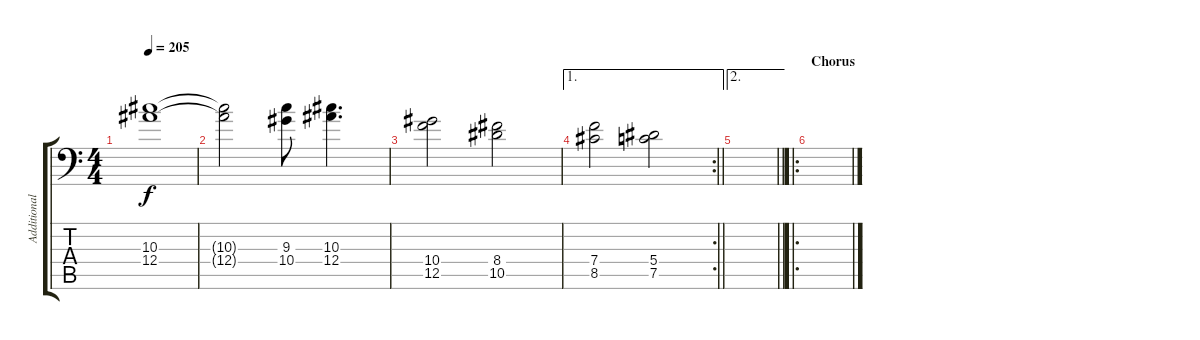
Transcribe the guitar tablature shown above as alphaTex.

\track ("Additional Guitar" "Additional") {instrument overdrivenguitar}
\staff {score tabs}
\tuning (C4 G3 Eb3 Bb2 F2 Bb1) {hide}
\ts (4 4)
\tempo 205
\clef f4
\ks c
(10.3 12.4).1{dy f} |
(10.3{t} 12.4{t}).2 (9.3 10.4).8 (10.3 12.4).4{d} |
(10.4 12.5).2 (8.4 10.5).2 |
\ae 1
\rc 2
\barLineRight lightlight
(7.4 8.5).2 (5.4 7.5).2 |
\ae 2
\barLineRight lightlight
|
\ro
\section ("" "Chorus")
